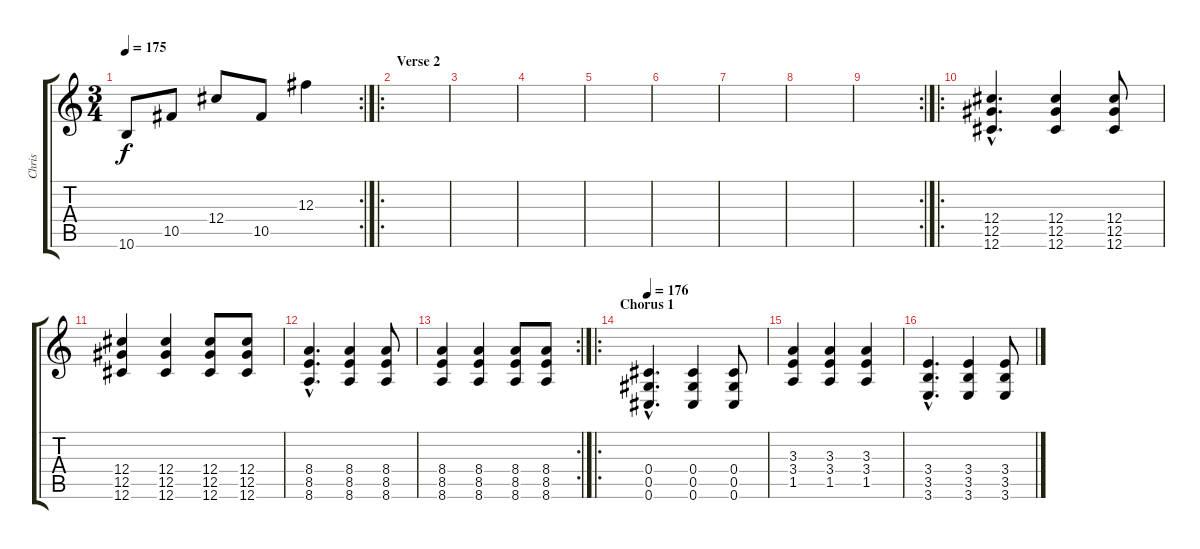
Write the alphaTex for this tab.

\track ("Chris" "Chris") {instrument distortionguitar}
\staff {score tabs}
\tuning (Eb4 Bb3 Gb3 Db3 Ab2 Db2) {hide}
\rc 2
\ts (3 4)
\tempo 175
\clef g2
\ks c
10.6.8{dy f} 10.5.8 12.4.8 10.5.8 12.3.4 |
\ro
\section ("" "Verse 2")
|
|
|
|
|
|
|
\rc 2
|
\ro
(12.4{hac} 12.5{hac} 12.6{hac}).4{d} (12.4 12.5 12.6).4 (12.4 12.5 12.6).8 |
(12.4 12.5 12.6).4 (12.4 12.5 12.6).4 (12.4 12.5 12.6).8 (12.4 12.5 12.6).8 |
(8.4{hac} 8.5{hac} 8.6{hac}).4{d} (8.4 8.5 8.6).4 (8.4 8.5 8.6).8 |
\rc 2
(8.4 8.5 8.6).4 (8.4 8.5 8.6).4 (8.4 8.5 8.6).8 (8.4 8.5 8.6).8 |
\ro
\section ("" "Chorus 1")
\tempo 176
(0.4{hac} 0.5{hac} 0.6{hac}).4{d} (0.4 0.5 0.6).4 (0.4 0.5 0.6).8 |
(3.3 3.4 1.5).4 (3.3 3.4 1.5).4 (3.3 3.4 1.5).4 |
(3.4{hac} 3.5{hac} 3.6{hac}).4{d} (3.4 3.5 3.6).4 (3.4 3.5 3.6).8
